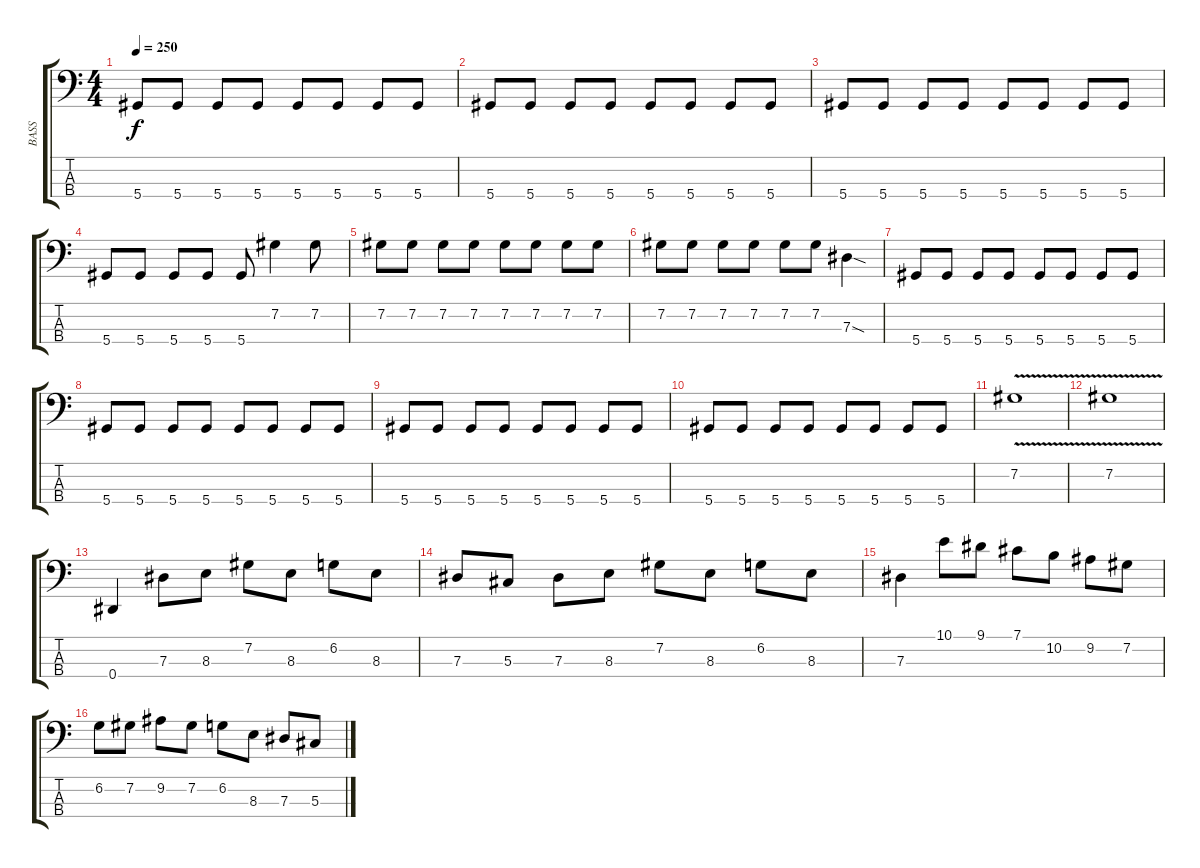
\track ("BASS" "BASS") {instrument electricbassfinger}
\staff {score tabs}
\tuning (Gb2 Db2 Ab1 Eb1) {hide}
\ts (4 4)
\tempo 250
\clef f4
\ks aminor
5.4.8{dy f} 5.4.8 5.4.8 5.4.8 5.4.8 5.4.8 5.4.8 5.4.8 |
5.4.8 5.4.8 5.4.8 5.4.8 5.4.8 5.4.8 5.4.8 5.4.8 |
5.4.8 5.4.8 5.4.8 5.4.8 5.4.8 5.4.8 5.4.8 5.4.8 |
5.4.8 5.4.8 5.4.8 5.4.8 5.4.8 7.2.4 7.2.8 |
7.2.8 7.2.8 7.2.8 7.2.8 7.2.8 7.2.8 7.2.8 7.2.8 |
7.2.8 7.2.8 7.2.8 7.2.8 7.2.8 7.2.8 7.3{sod}.4 |
5.4.8 5.4.8 5.4.8 5.4.8 5.4.8 5.4.8 5.4.8 5.4.8 |
5.4.8 5.4.8 5.4.8 5.4.8 5.4.8 5.4.8 5.4.8 5.4.8 |
5.4.8 5.4.8 5.4.8 5.4.8 5.4.8 5.4.8 5.4.8 5.4.8 |
5.4.8 5.4.8 5.4.8 5.4.8 5.4.8 5.4.8 5.4.8 5.4.8 |
7.2{v}.1 |
7.2{v}.1 |
0.4.4 7.3.8 8.3.8 7.2.8 8.3.8 6.2.8 8.3.8 |
7.3.8 5.3.8 7.3.8 8.3.8 7.2.8 8.3.8 6.2.8 8.3.8 |
7.3.4 10.1.8 9.1.8 7.1.8 10.2.8 9.2.8 7.2.8 |
6.2.8 7.2.8 9.2.8 7.2.8 6.2.8 8.3.8 7.3.8 5.3.8
